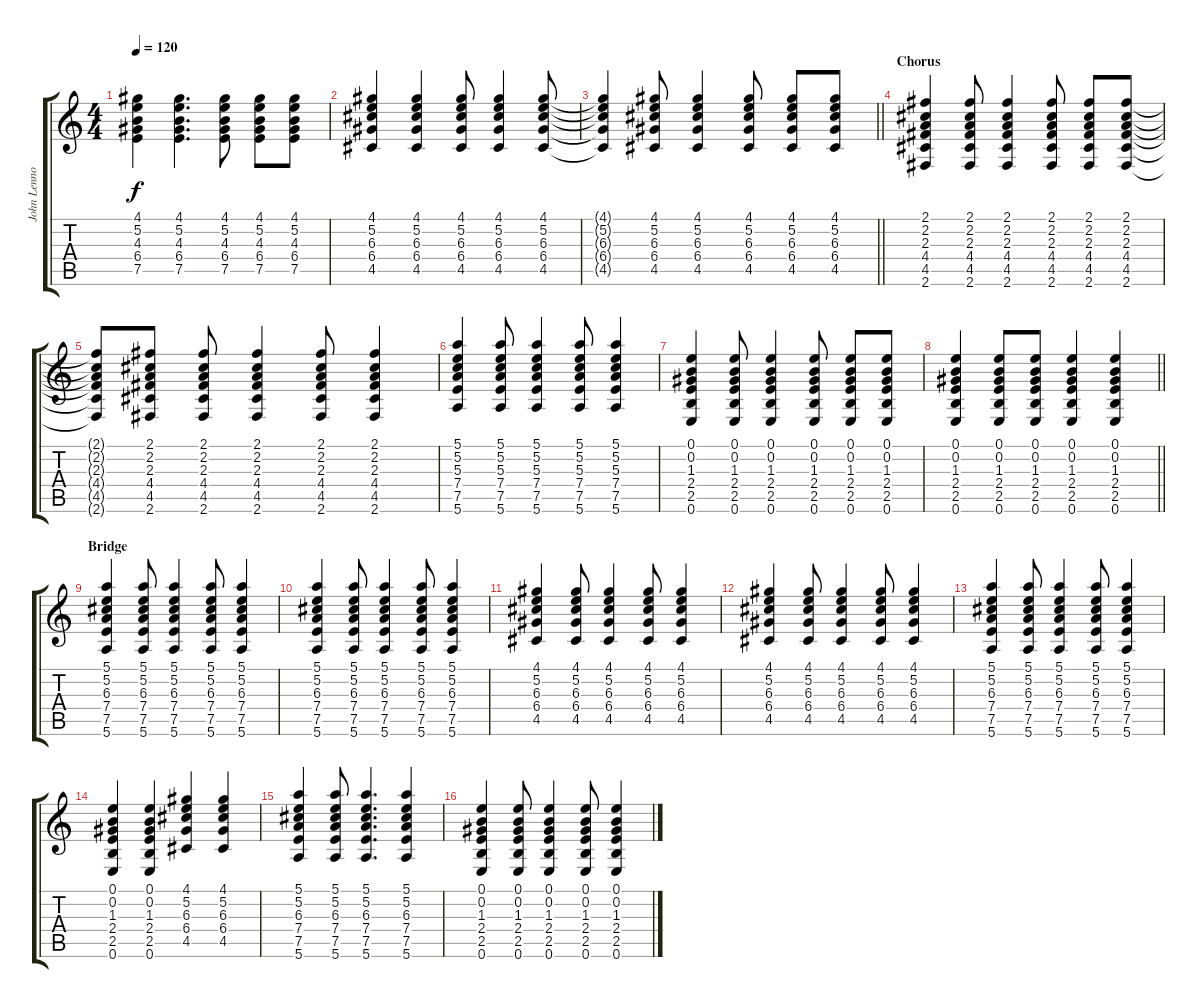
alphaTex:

\track ("John Lennon II" "John Lenno") {instrument overdrivenguitar}
\staff {score tabs}
\tuning (E4 B3 G3 D3 A2 E2) {hide}
\ts (4 4)
\tempo 120
\clef g2
\ks c
(4.1{t} 5.2{t} 4.3{t} 6.4{t} 7.5{t}).4{dy f} (4.1 5.2 4.3 6.4 7.5).4{d} (4.1 5.2 4.3 6.4 7.5).8 (4.1 5.2 4.3 6.4 7.5).8 (4.1 5.2 4.3 6.4 7.5).8 |
(4.1 5.2 6.3 6.4 4.5).4 (4.1 5.2 6.3 6.4 4.5).4 (4.1 5.2 6.3 6.4 4.5).8 (4.1 5.2 6.3 6.4 4.5).4 (4.1 5.2 6.3 6.4 4.5).8 |
\barLineRight lightlight
(4.1{t} 5.2{t} 6.3{t} 6.4{t} 4.5{t}).4 (4.1 5.2 6.3 6.4 4.5).8 (4.1 5.2 6.3 6.4 4.5).4 (4.1 5.2 6.3 6.4 4.5).8 (4.1 5.2 6.3 6.4 4.5).8 (4.1 5.2 6.3 6.4 4.5).8 |
\section ("" "Chorus")
(2.1 2.2 2.3 4.4 4.5 2.6).4 (2.1 2.2 2.3 4.4 4.5 2.6).8 (2.1 2.2 2.3 4.4 4.5 2.6).4 (2.1 2.2 2.3 4.4 4.5 2.6).8 (2.1 2.2 2.3 4.4 4.5 2.6).8 (2.1 2.2 2.3 4.4 4.5 2.6).8 |
(2.1{t} 2.2{t} 2.3{t} 4.4{t} 4.5{t} 2.6{t}).8 (2.1 2.2 2.3 4.4 4.5 2.6).8 (2.1 2.2 2.3 4.4 4.5 2.6).8 (2.1 2.2 2.3 4.4 4.5 2.6).4 (2.1 2.2 2.3 4.4 4.5 2.6).8 (2.1 2.2 2.3 4.4 4.5 2.6).4 |
(5.1 5.2 5.3 7.4 7.5 5.6).4 (5.1 5.2 5.3 7.4 7.5 5.6).8 (5.1 5.2 5.3 7.4 7.5 5.6).4 (5.1 5.2 5.3 7.4 7.5 5.6).8 (5.1 5.2 5.3 7.4 7.5 5.6).4 |
(0.1 0.2 1.3 2.4 2.5 0.6).4 (0.1 0.2 1.3 2.4 2.5 0.6).8 (0.1 0.2 1.3 2.4 2.5 0.6).4 (0.1 0.2 1.3 2.4 2.5 0.6).8 (0.1 0.2 1.3 2.4 2.5 0.6).8 (0.1 0.2 1.3 2.4 2.5 0.6).8 |
\barLineRight lightlight
(0.1 0.2 1.3 2.4 2.5 0.6).4 (0.1 0.2 1.3 2.4 2.5 0.6).8 (0.1 0.2 1.3 2.4 2.5 0.6).8 (0.1 0.2 1.3 2.4 2.5 0.6).4 (0.1 0.2 1.3 2.4 2.5 0.6).4 |
\section ("" "Bridge")
(5.1 5.2 6.3 7.4 7.5 5.6).4 (5.1 5.2 6.3 7.4 7.5 5.6).8 (5.1 5.2 6.3 7.4 7.5 5.6).4 (5.1 5.2 6.3 7.4 7.5 5.6).8 (5.1 5.2 6.3 7.4 7.5 5.6).4 |
(5.1 5.2 6.3 7.4 7.5 5.6).4 (5.1 5.2 6.3 7.4 7.5 5.6).8 (5.1 5.2 6.3 7.4 7.5 5.6).4 (5.1 5.2 6.3 7.4 7.5 5.6).8 (5.1 5.2 6.3 7.4 7.5 5.6).4 |
(4.1 5.2 6.3 6.4 4.5).4 (4.1 5.2 6.3 6.4 4.5).8 (4.1 5.2 6.3 6.4 4.5).4 (4.1 5.2 6.3 6.4 4.5).8 (4.1 5.2 6.3 6.4 4.5).4 |
(4.1 5.2 6.3 6.4 4.5).4 (4.1 5.2 6.3 6.4 4.5).8 (4.1 5.2 6.3 6.4 4.5).4 (4.1 5.2 6.3 6.4 4.5).8 (4.1 5.2 6.3 6.4 4.5).4 |
(5.1 5.2 6.3 7.4 7.5 5.6).4 (5.1 5.2 6.3 7.4 7.5 5.6).8 (5.1 5.2 6.3 7.4 7.5 5.6).4 (5.1 5.2 6.3 7.4 7.5 5.6).8 (5.1 5.2 6.3 7.4 7.5 5.6).4 |
(0.1 0.2 1.3 2.4 2.5 0.6).4 (0.1 0.2 1.3 2.4 2.5 0.6).4 (4.1 5.2 6.3 6.4 4.5).4 (4.1 5.2 6.3 6.4 4.5).4 |
(5.1 5.2 6.3 7.4 7.5 5.6).4 (5.1 5.2 6.3 7.4 7.5 5.6).8 (5.1 5.2 6.3 7.4 7.5 5.6).4{d} (5.1 5.2 6.3 7.4 7.5 5.6).4 |
(0.1 0.2 1.3 2.4 2.5 0.6).4 (0.1 0.2 1.3 2.4 2.5 0.6).8 (0.1 0.2 1.3 2.4 2.5 0.6).4 (0.1 0.2 1.3 2.4 2.5 0.6).8 (0.1 0.2 1.3 2.4 2.5 0.6).4
